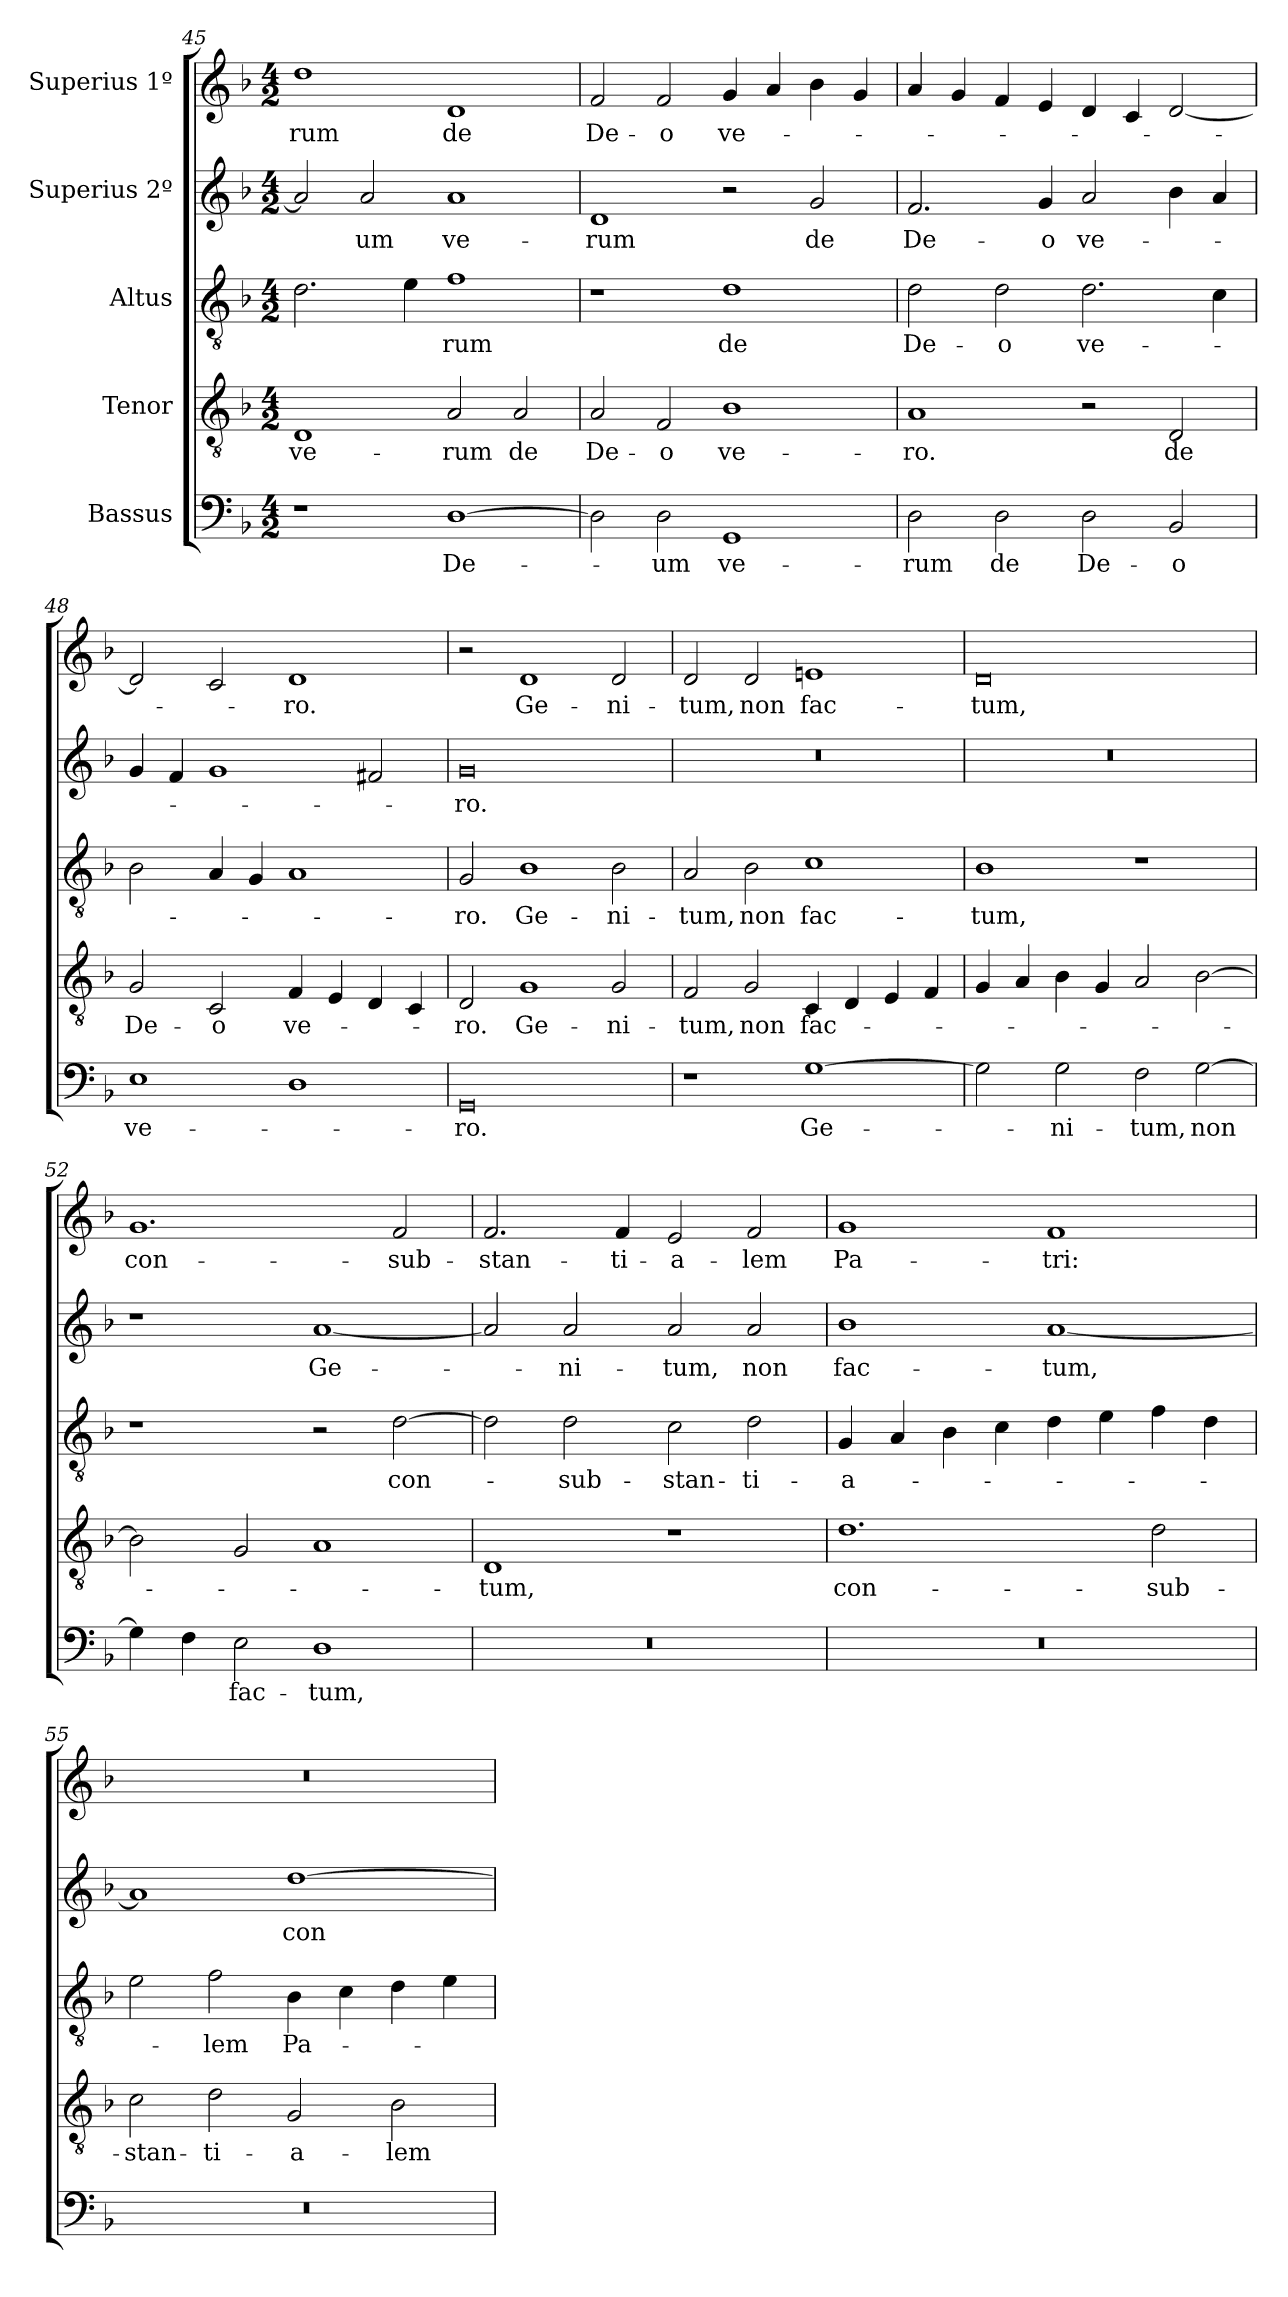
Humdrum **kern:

**kern	**text	**kern	**text	**kern	**text	**kern	**text	**kern	**text
*part5	*part5	*part4	*part4	*part3	*part3	*part2	*part2	*part1	*part1
*staff5	*staff5	*staff4	*staff4	*staff3	*staff3	*staff2	*staff2	*staff1	*staff1
*I"Bassus	*	*I"Tenor	*	*I"Altus	*	*I"Superius 2º	*	*I"Superius 1º	*
*clefF4	*	*clefGv2	*	*clefGv2	*	*clefG2	*	*clefG2	*
*k[b-]	*	*k[b-]	*	*k[b-]	*	*k[b-]	*	*k[b-]	*
*M4/2	*	*M4/2	*	*M4/2	*	*M4/2	*	*M4/2	*
=45	=45	=45	=45	=45	=45	=45	=45	=45	=45
1r	.	1D/	ve-	2.d\	.	2a/]	.	1dd\	-rum
.	.	.	.	.	.	2a/	-um	.	.
.	.	.	.	4e\	.	.	.	.	.
[1D\	De-	2A/	-rum	1f\	-rum	1a/	ve-	1d/	de
.	.	2A/	de	.	.	.	.	.	.
=46	=46	=46	=46	=46	=46	=46	=46	=46	=46
2D\]	.	2A/	De-	1r	.	1d/	-rum	2f/	De-
2D\	-um	2F/	-o	.	.	.	.	2f/	-o
1GG/	ve-	1B-\	ve-	1d\	de	2r	.	4g/	ve-
.	.	.	.	.	.	.	.	4a/	.
.	.	.	.	.	.	2g/	de	4b-\	.
.	.	.	.	.	.	.	.	4g/	.
=47	=47	=47	=47	=47	=47	=47	=47	=47	=47
2D\	-rum	1A/	-ro.	2d\	De-	2.f/	De-	4a/	.
.	.	.	.	.	.	.	.	4g/	.
2D\	de	.	.	2d\	-o	.	.	4f/	.
.	.	.	.	.	.	4g/	-o	4e/	.
2D\	De-	2r	.	2.d\	ve-	2a/	ve-	4d/	.
.	.	.	.	.	.	.	.	4c/	.
2BB-/	-o	2D/	de	.	.	4b-\	.	[2d/	.
.	.	.	.	4c\	.	4a/	.	.	.
=48	=48	=48	=48	=48	=48	=48	=48	=48	=48
1E\	ve-	2G/	De-	2B-\	.	4g/	.	2d/]	.
.	.	.	.	.	.	4f/	.	.	.
.	.	2C/	-o	4A/	.	1g/	.	2c/	.
.	.	.	.	4G/	.	.	.	.	.
1D\	.	4F/	ve-	1A/	.	.	.	1d/	-ro.
.	.	4E/	.	.	.	.	.	.	.
.	.	4D/	.	.	.	2f#X/	.	.	.
.	.	4C/	.	.	.	.	.	.	.
=49	=49	=49	=49	=49	=49	=49	=49	=49	=49
0GG/	-ro.	2D/	-ro.	2G/	-ro.	0g/	-ro.	2r	.
.	.	1G/	Ge-	1B-\	Ge-	.	.	1d/	Ge-
.	.	2G/	-ni-	2B-\	-ni-	.	.	2d/	-ni-
=50	=50	=50	=50	=50	=50	=50	=50	=50	=50
1r	.	2F/	-tum,	2A/	-tum,	0r	.	2d/	-tum,
.	.	2G/	non	2B-\	non	.	.	2d/	non
[1G\	Ge-	4C/	fac-	1c\	fac-	.	.	1en/	fac-
.	.	4D/	.	.	.	.	.	.	.
.	.	4E/	.	.	.	.	.	.	.
.	.	4F/	.	.	.	.	.	.	.
=51	=51	=51	=51	=51	=51	=51	=51	=51	=51
2G\]	.	4G/	.	1B-\	-tum,	0r	.	0d/	-tum,
.	.	4A/	.	.	.	.	.	.	.
2G\	-ni-	4B-\	.	.	.	.	.	.	.
.	.	4G/	.	.	.	.	.	.	.
2F\	-tum,	2A/	.	1r	.	.	.	.	.
[2G\	non	[2B-\	.	.	.	.	.	.	.
=52	=52	=52	=52	=52	=52	=52	=52	=52	=52
4G\]	.	2B-\]	.	1r	.	1r	.	1.g/	con-
4F\	.	.	.	.	.	.	.	.	.
2E\	fac-	2G/	.	.	.	.	.	.	.
1D\	-tum,	1A/	.	2r	.	[1a/	Ge-	.	.
.	.	.	.	[2d\	con-	.	.	2f/	-sub-
=53	=53	=53	=53	=53	=53	=53	=53	=53	=53
0r	.	1D/	-tum,	2d\]	.	2a/]	.	2.f/	-stan-
.	.	.	.	2d\	-sub-	2a/	-ni-	.	.
.	.	.	.	.	.	.	.	4f/	-ti-
.	.	1r	.	2c\	-stan-	2a/	-tum,	2e/	-a-
.	.	.	.	2d\	-ti-	2a/	non	2f/	-lem
=54	=54	=54	=54	=54	=54	=54	=54	=54	=54
0r	.	1.d\	con-	4G/	-a-	1b-\	fac-	1g/	Pa-
.	.	.	.	4A/	.	.	.	.	.
.	.	.	.	4B-\	.	.	.	.	.
.	.	.	.	4c\	.	.	.	.	.
.	.	.	.	4d\	.	[1a/	-tum,	1f/	-tri:
.	.	.	.	4e\	.	.	.	.	.
.	.	2d\	-sub-	4f\	.	.	.	.	.
.	.	.	.	4d\	.	.	.	.	.
=55	=55	=55	=55	=55	=55	=55	=55	=55	=55
0r	.	2c\	-stan-	2e\	.	1a/]	.	0r	.
.	.	2d\	-ti-	2f\	-lem	.	.	.	.
.	.	2G/	-a-	4B-\	Pa-	[1dd\	con-	.	.
.	.	.	.	4c\	.	.	.	.	.
.	.	2B-\	-lem	4d\	.	.	.	.	.
.	.	.	.	4e\	.	.	.	.	.
=	=	=	=	=	=	=	=	=	=
*-	*-	*-	*-	*-	*-	*-	*-	*-	*-
